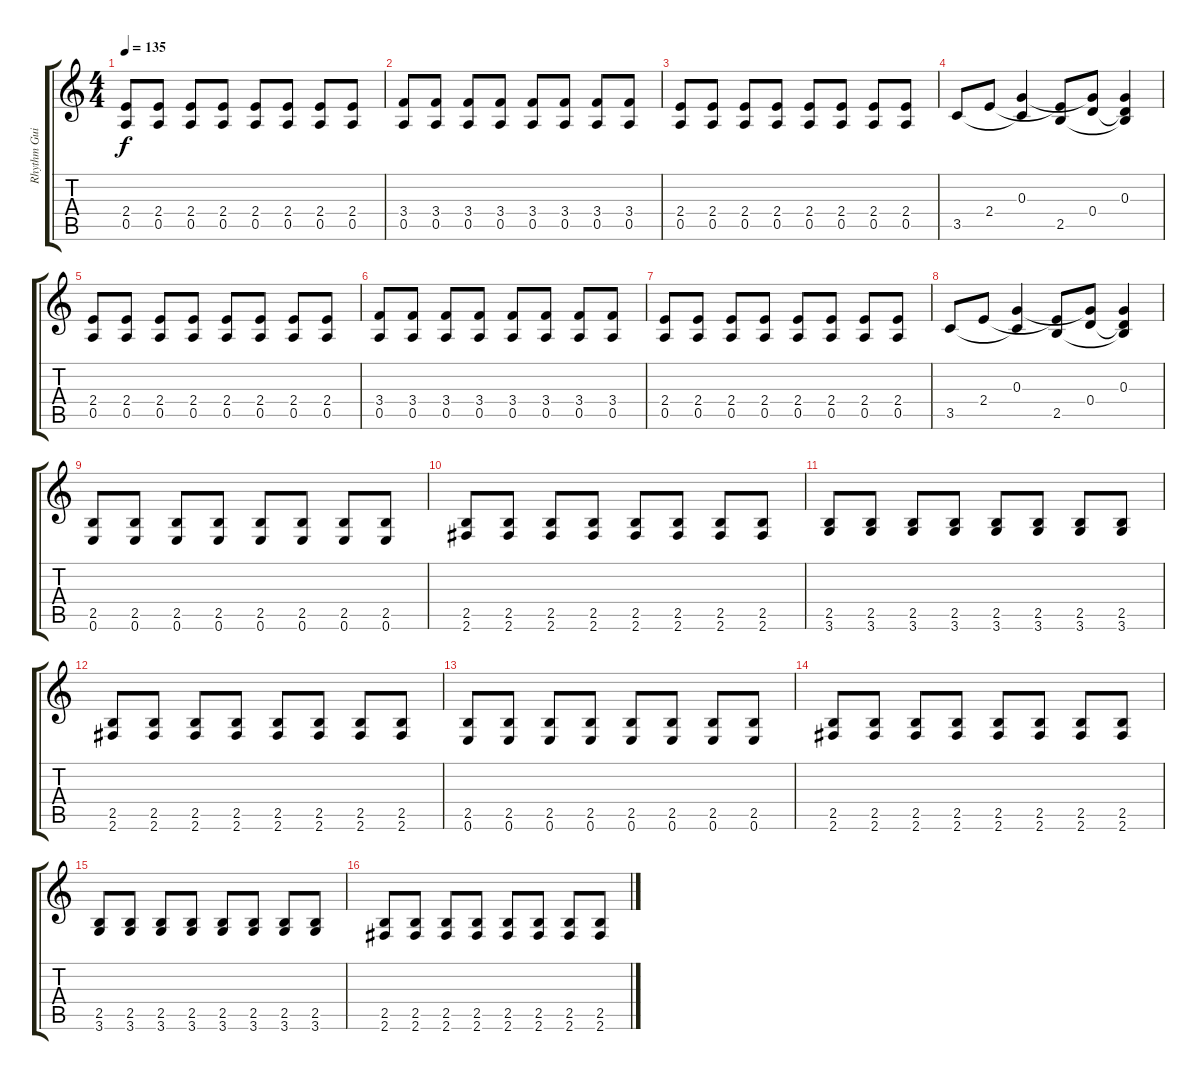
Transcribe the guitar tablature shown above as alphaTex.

\track ("Rhythm Guitar" "Rhythm Gui") {instrument distortionguitar}
\staff {score tabs}
\tuning (E4 B3 G3 D3 A2 E2) {hide}
\ts (4 4)
\tempo 135
\clef g2
\ks c
(2.4 0.5).8{dy f} (2.4 0.5).8 (2.4 0.5).8 (2.4 0.5).8 (2.4 0.5).8 (2.4 0.5).8 (2.4 0.5).8 (2.4 0.5).8 |
(3.4 0.5).8 (3.4 0.5).8 (3.4 0.5).8 (3.4 0.5).8 (3.4 0.5).8 (3.4 0.5).8 (3.4 0.5).8 (3.4 0.5).8 |
(2.4 0.5).8 (2.4 0.5).8 (2.4 0.5).8 (2.4 0.5).8 (2.4 0.5).8 (2.4 0.5).8 (2.4 0.5).8 (2.4 0.5).8 |
3.5.8 2.4.8 (0.3 3.5{t}).4 (2.4{t} 2.5).8 (0.3{t} 0.4).8 (0.3 0.4{t} 2.5{t}).4 |
(2.4 0.5).8 (2.4 0.5).8 (2.4 0.5).8 (2.4 0.5).8 (2.4 0.5).8 (2.4 0.5).8 (2.4 0.5).8 (2.4 0.5).8 |
(3.4 0.5).8 (3.4 0.5).8 (3.4 0.5).8 (3.4 0.5).8 (3.4 0.5).8 (3.4 0.5).8 (3.4 0.5).8 (3.4 0.5).8 |
(2.4 0.5).8 (2.4 0.5).8 (2.4 0.5).8 (2.4 0.5).8 (2.4 0.5).8 (2.4 0.5).8 (2.4 0.5).8 (2.4 0.5).8 |
3.5.8 2.4.8 (0.3 3.5{t}).4 (2.4{t} 2.5).8 (0.3{t} 0.4).8 (0.3 0.4{t} 2.5{t}).4 |
(2.5 0.6).8 (2.5 0.6).8 (2.5 0.6).8 (2.5 0.6).8 (2.5 0.6).8 (2.5 0.6).8 (2.5 0.6).8 (2.5 0.6).8 |
(2.5 2.6).8 (2.5 2.6).8 (2.5 2.6).8 (2.5 2.6).8 (2.5 2.6).8 (2.5 2.6).8 (2.5 2.6).8 (2.5 2.6).8 |
(2.5 3.6).8 (2.5 3.6).8 (2.5 3.6).8 (2.5 3.6).8 (2.5 3.6).8 (2.5 3.6).8 (2.5 3.6).8 (2.5 3.6).8 |
(2.5 2.6).8 (2.5 2.6).8 (2.5 2.6).8 (2.5 2.6).8 (2.5 2.6).8 (2.5 2.6).8 (2.5 2.6).8 (2.5 2.6).8 |
(2.5 0.6).8 (2.5 0.6).8 (2.5 0.6).8 (2.5 0.6).8 (2.5 0.6).8 (2.5 0.6).8 (2.5 0.6).8 (2.5 0.6).8 |
(2.5 2.6).8 (2.5 2.6).8 (2.5 2.6).8 (2.5 2.6).8 (2.5 2.6).8 (2.5 2.6).8 (2.5 2.6).8 (2.5 2.6).8 |
(2.5 3.6).8 (2.5 3.6).8 (2.5 3.6).8 (2.5 3.6).8 (2.5 3.6).8 (2.5 3.6).8 (2.5 3.6).8 (2.5 3.6).8 |
(2.5 2.6).8 (2.5 2.6).8 (2.5 2.6).8 (2.5 2.6).8 (2.5 2.6).8 (2.5 2.6).8 (2.5 2.6).8 (2.5 2.6).8
